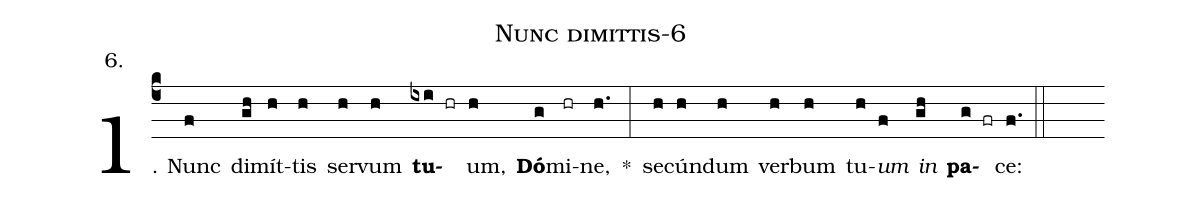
name: Nunc dimittis-6;
annotation: 6.;
%%
(c4)1. Nunc(f) di(gh)mít(h)tis(h) ser(h)vum(h) <b>tu</b>(ixi hr)um,(h) <b>Dó</b>(g)mi(hr)ne,(h.) *(:) se(h)cún(h)dum(h) ver(h)bum(h) tu(h)<i>um</i>(f) <i>in</i>(gh) <b>pa</b>(g fr)ce:(f.) (::)
